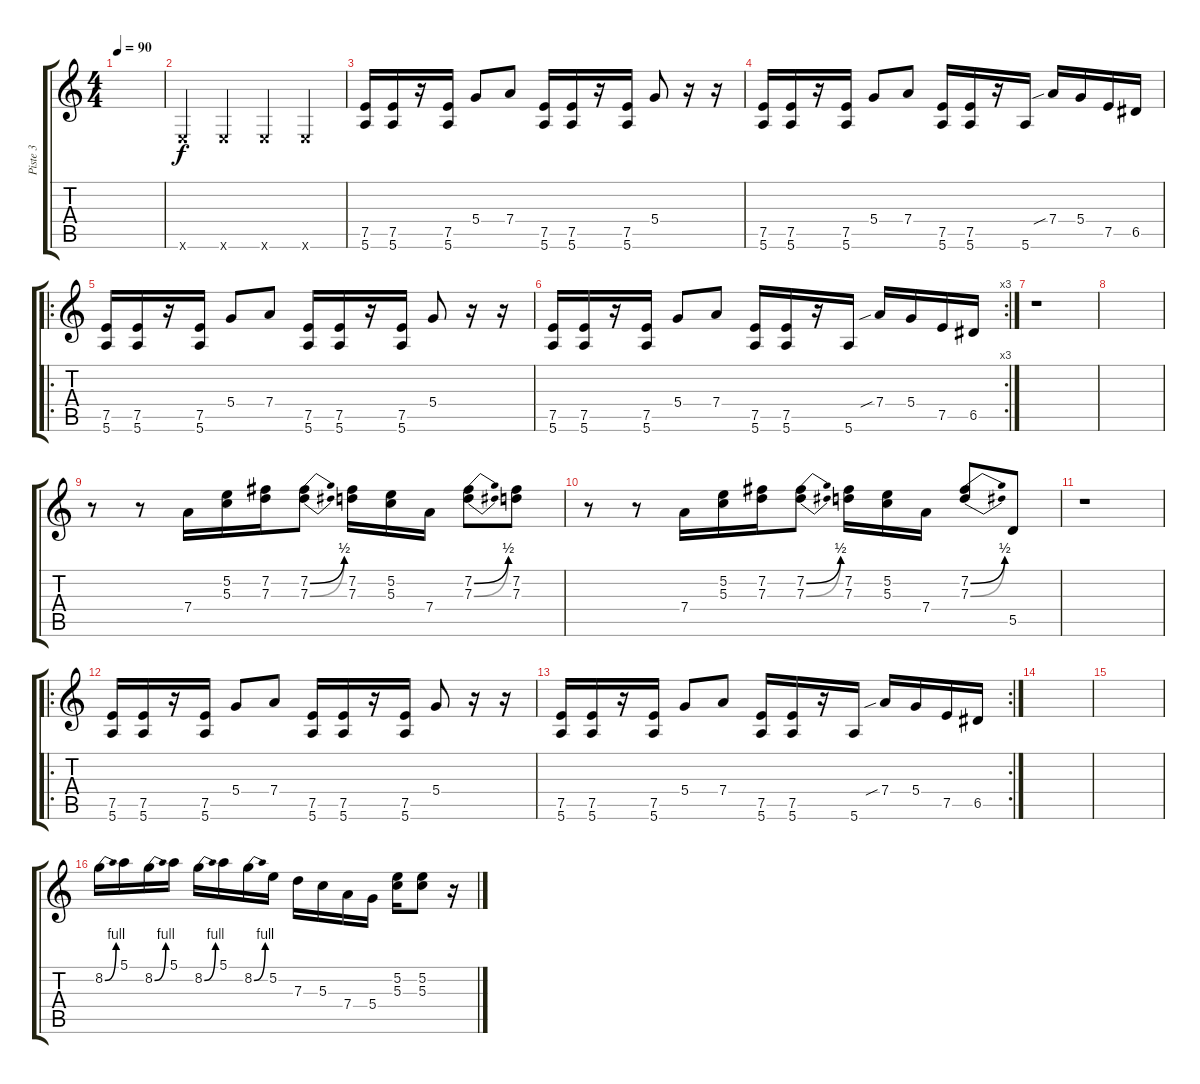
\track ("Piste 3" "Piste 3") {instrument overdrivenguitar}
\staff {score tabs}
\tuning (E4 B3 G3 D3 A2 E2) {hide}
\ts (4 4)
\tempo 90
\clef g2
\ks c
|
0.6{x}.4 0.6{x}.4 0.6{x}.4 0.6{x}.4 |
(7.5 5.6).16 (7.5 5.6).16 r.16 (7.5 5.6).16 5.4.8 7.4.8 (7.5 5.6).16 (7.5 5.6).16 r.16 (7.5 5.6).16 5.4.8 r.16 r.16 |
(7.5 5.6).16 (7.5 5.6).16 r.16 (7.5 5.6).16 5.4.8 7.4.8 (7.5 5.6).16 (7.5 5.6).16 r.16 5.6.16 7.4{sib}.16 5.4.16 7.5.16 6.5.16 |
\ro
(7.5 5.6).16 (7.5 5.6).16 r.16 (7.5 5.6).16 5.4.8 7.4.8 (7.5 5.6).16 (7.5 5.6).16 r.16 (7.5 5.6).16 5.4.8 r.16 r.16 |
\rc 3
(7.5 5.6).16 (7.5 5.6).16 r.16 (7.5 5.6).16 5.4.8 7.4.8 (7.5 5.6).16 (7.5 5.6).16 r.16 5.6.16 7.4{sib}.16 5.4.16 7.5.16 6.5.16 |
r.1 |
|
r.8 r.8 7.4.16 (5.2 5.3).16 (7.2 7.3).16 (7.2{be (bend 0 0 60 2)} 7.3{be (bend 0 0 60 2)}).8 (7.2 7.3).16 (5.2 5.3).16 7.4.16 (7.2{be (bend 0 0 60 2)} 7.3{be (bend 0 0 60 2)}).8 (7.2 7.3).8 |
r.8 r.8 7.4.16 (5.2 5.3).16 (7.2 7.3).16 (7.2{be (bend 0 0 60 2)} 7.3{be (bend 0 0 60 2)}).8 (7.2 7.3).16 (5.2 5.3).16 7.4.16 (7.2{be (bend 0 0 60 2)} 7.3{be (bend 0 0 60 2)}).8 5.5.8 |
r.1 |
\ro
(7.5 5.6).16 (7.5 5.6).16 r.16 (7.5 5.6).16 5.4.8 7.4.8 (7.5 5.6).16 (7.5 5.6).16 r.16 (7.5 5.6).16 5.4.8 r.16 r.16 |
\rc 2
(7.5 5.6).16 (7.5 5.6).16 r.16 (7.5 5.6).16 5.4.8 7.4.8 (7.5 5.6).16 (7.5 5.6).16 r.16 5.6.16 7.4{sib}.16 5.4.16 7.5.16 6.5.16 |
|
|
8.2{be (bend 0 0 60 4)}.16 5.1.16 8.2{be (bend 0 0 60 4)}.16 5.1.16 8.2{be (bend 0 0 60 4)}.16 5.1.16 8.2{be (bend 0 0 60 4)}.16 5.2.16 7.3.16 5.3.16 7.4.16 5.4.16 (5.2 5.3).16 (5.2 5.3).8 r.16
